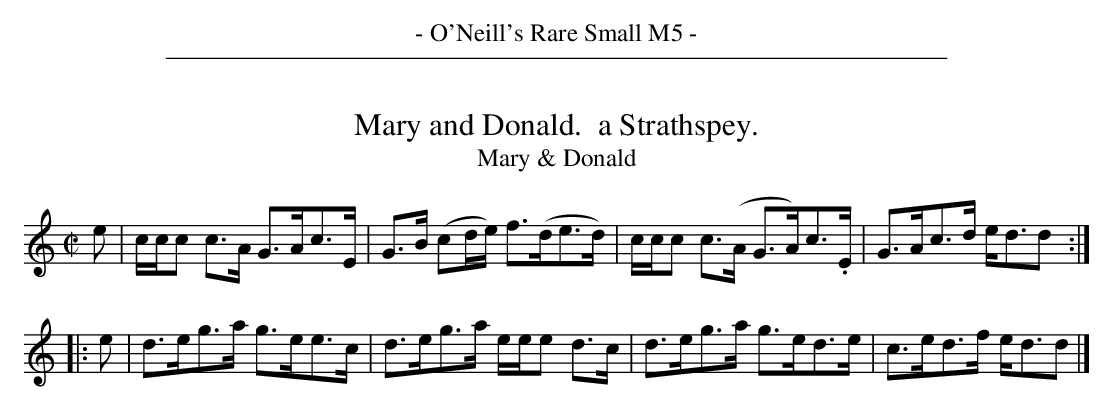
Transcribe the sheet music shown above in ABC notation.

X:1
T: Mary and Donald.  a Strathspey.
T: Mary & Donald
M: C|
L: 1/16
K: C
e2 |\
ccc2 c3A G3Ac3E | G3B (c2de) f3(de3d) |\
ccc2 c3(A G3A)c3.E | G3Ac3d ed3d2 ::
e2 |\
d3eg3a g3ee3c | d3eg3a eee2 d3c |\
d3eg3a g3ed3e | c3ed3f ed3d2 |]
